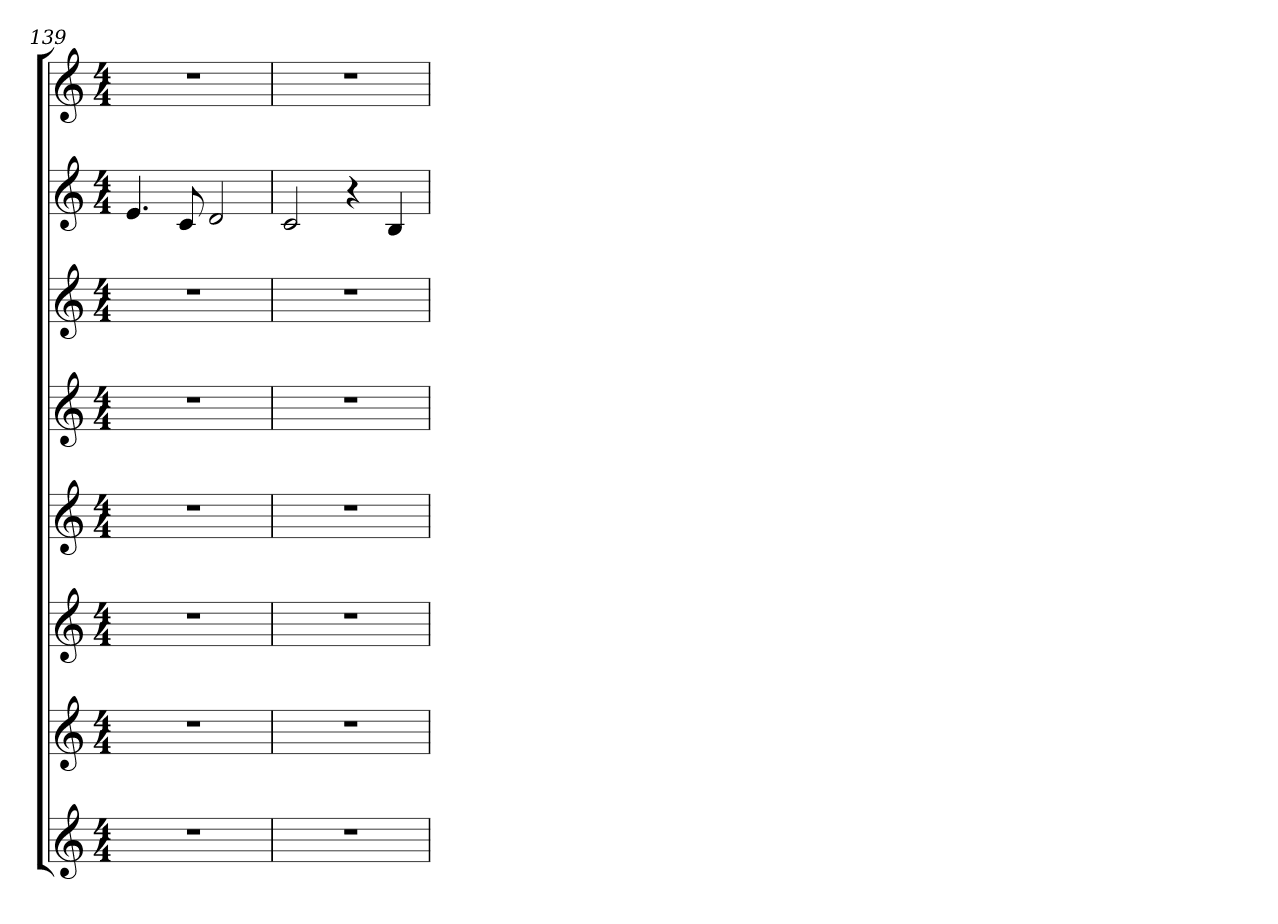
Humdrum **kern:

**kern	**kern	**kern	**kern	**kern	**kern	**kern	**kern
*part8	*part7	*part6	*part5	*part4	*part3	*part2	*part1
*staff8	*staff7	*staff6	*staff5	*staff4	*staff3	*staff2	*staff1
*clefG2	*clefG2	*clefG2	*clefG2	*clefG2	*clefG2	*clefG2	*clefG2
*k[]	*k[]	*k[]	*k[]	*k[]	*k[]	*k[]	*k[]
*M4/4	*M4/4	*M4/4	*M4/4	*M4/4	*M4/4	*M4/4	*M4/4
=139	=139	=139	=139	=139	=139	=139	=139
1r	1r	1r	1r	1r	1r	4.e/	1r
.	.	.	.	.	.	8c/	.
.	.	.	.	.	.	2d/	.
=140	=140	=140	=140	=140	=140	=140	=140
1r	1r	1r	1r	1r	1r	2c/	1r
.	.	.	.	.	.	4r	.
.	.	.	.	.	.	4B/	.
=	=	=	=	=	=	=	=
*-	*-	*-	*-	*-	*-	*-	*-
